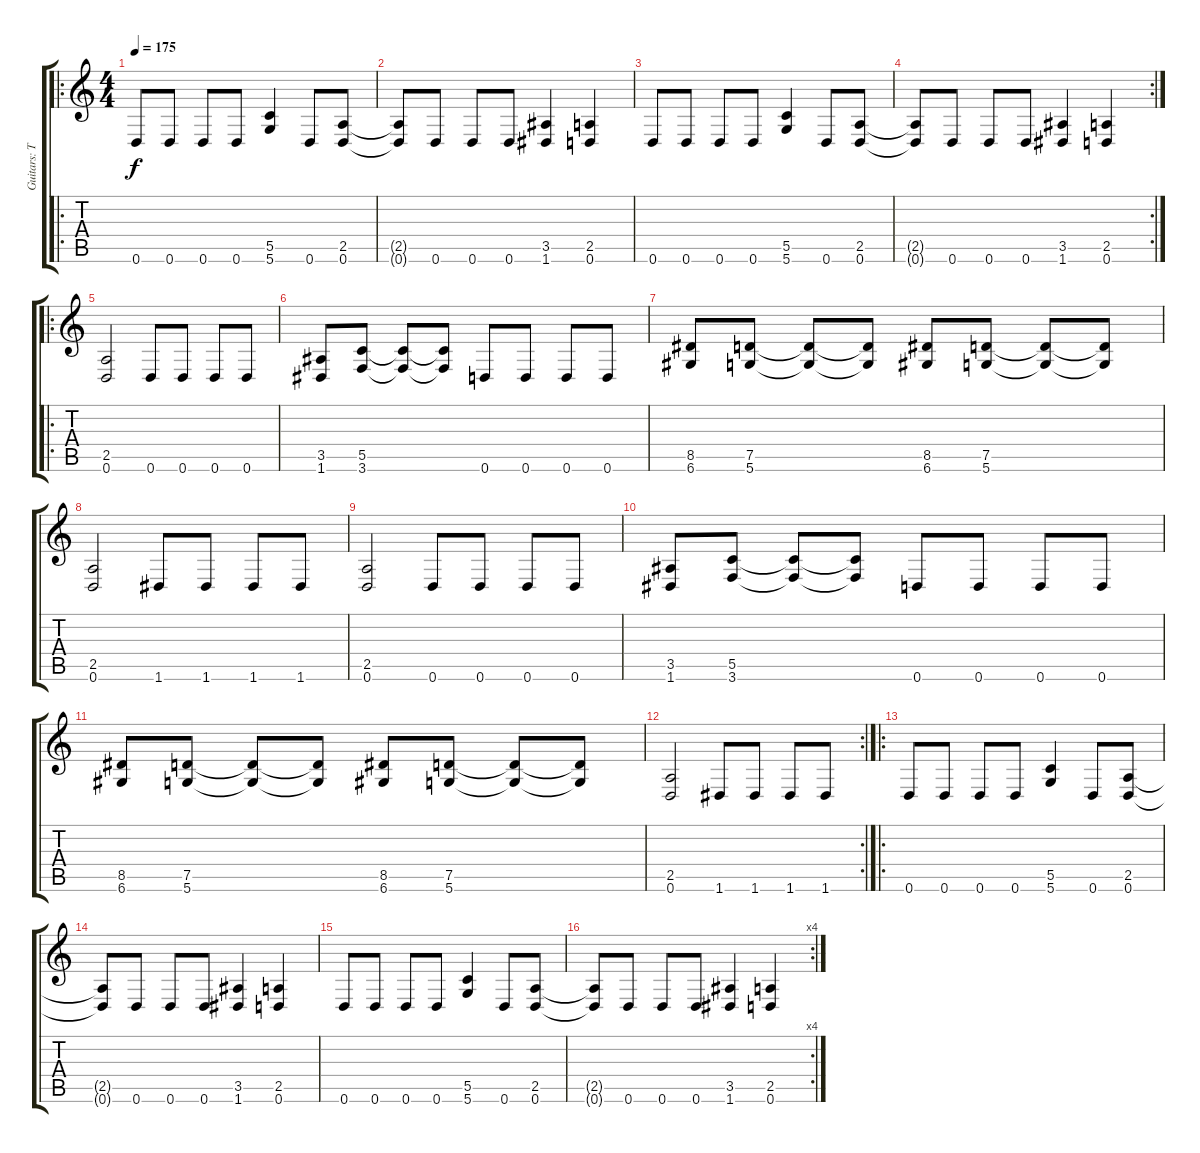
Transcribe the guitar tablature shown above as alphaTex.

\track ("Guitars: Trevor Peres" "Guitars: T") {instrument distortionguitar}
\staff {score tabs}
\tuning (D4 A3 F3 C3 G2 D2) {hide}
\ro
\ts (4 4)
\tempo 175
\clef g2
\ks c
0.6.8{dy f} 0.6.8 0.6.8 0.6.8 (5.5 5.6).4 0.6.8 (2.5 0.6).8 |
(2.5{t} 0.6{t}).8 0.6.8 0.6.8 0.6.8 (3.5 1.6).4 (2.5 0.6).4 |
0.6.8 0.6.8 0.6.8 0.6.8 (5.5 5.6).4 0.6.8 (2.5 0.6).8 |
\rc 2
(2.5{t} 0.6{t}).8 0.6.8 0.6.8 0.6.8 (3.5 1.6).4 (2.5 0.6).4 |
\ro
(2.5 0.6).2 0.6.8 0.6.8 0.6.8 0.6.8 |
(3.5 1.6).8 (5.5 3.6).8 (5.5{t} 3.6{t}).8 (5.5{t} 3.6{t}).8 0.6.8 0.6.8 0.6.8 0.6.8 |
(8.5 6.6).8 (7.5 5.6).8 (7.5{t} 5.6{t}).8 (7.5{t} 5.6{t}).8 (8.5 6.6).8 (7.5 5.6).8 (7.5{t} 5.6{t}).8 (7.5{t} 5.6{t}).8 |
(2.5 0.6).2 1.6.8 1.6.8 1.6.8 1.6.8 |
(2.5 0.6).2 0.6.8 0.6.8 0.6.8 0.6.8 |
(3.5 1.6).8 (5.5 3.6).8 (5.5{t} 3.6{t}).8 (5.5{t} 3.6{t}).8 0.6.8 0.6.8 0.6.8 0.6.8 |
(8.5 6.6).8 (7.5 5.6).8 (7.5{t} 5.6{t}).8 (7.5{t} 5.6{t}).8 (8.5 6.6).8 (7.5 5.6).8 (7.5{t} 5.6{t}).8 (7.5{t} 5.6{t}).8 |
\rc 2
(2.5 0.6).2 1.6.8 1.6.8 1.6.8 1.6.8 |
\ro
0.6.8 0.6.8 0.6.8 0.6.8 (5.5 5.6).4 0.6.8 (2.5 0.6).8 |
(2.5{t} 0.6{t}).8 0.6.8 0.6.8 0.6.8 (3.5 1.6).4 (2.5 0.6).4 |
0.6.8 0.6.8 0.6.8 0.6.8 (5.5 5.6).4 0.6.8 (2.5 0.6).8 |
\rc 4
(2.5{t} 0.6{t}).8 0.6.8 0.6.8 0.6.8 (3.5 1.6).4 (2.5 0.6).4
